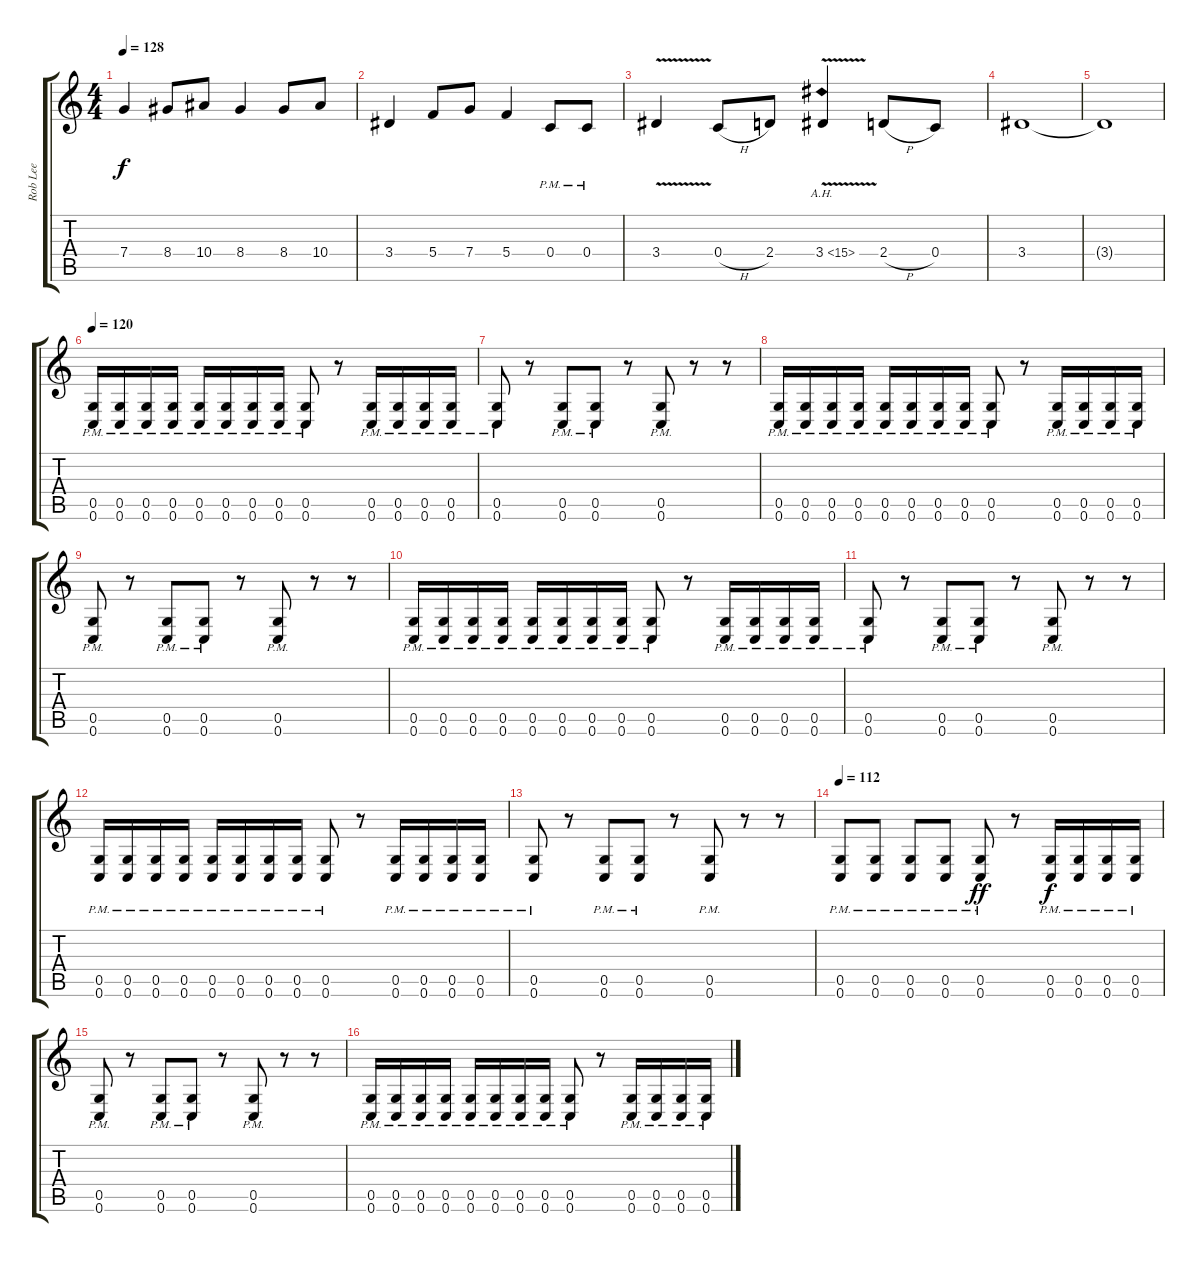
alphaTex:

\track ("Rob Lee" "Rob Lee") {instrument overdrivenguitar}
\staff {score tabs}
\tuning (D4 A3 F3 C3 G2 C2) {hide}
\ts (4 4)
\tempo 128
\clef g2
\ks c
7.4.4{dy f} 8.4.8 10.4.8 8.4.4 8.4.8 10.4.8 |
3.4.4 5.4.8 7.4.8 5.4.4 0.4{pm}.8 0.4{pm}.8 |
3.4{v}.4 0.4{h}.8 2.4.8 3.4{ah 12 v}.4 2.4{h}.8 0.4.8 |
3.4.1{volume 2} |
3.4{t}.1 |
\tempo 120
(0.5{pm} 0.6).16{volume 12} (0.5{pm} 0.6).16 (0.5{pm} 0.6).16 (0.5{pm} 0.6).16 (0.5{pm} 0.6).16 (0.5{pm} 0.6).16 (0.5{pm} 0.6).16 (0.5{pm} 0.6).16 (0.5{pm} 0.6).8 r.8 (0.5{pm} 0.6).16 (0.5{pm} 0.6).16 (0.5{pm} 0.6).16 (0.5{pm} 0.6).16 |
(0.5{pm} 0.6).8 r.8 (0.5{pm} 0.6).8 (0.5{pm} 0.6).8 r.8 (0.5{pm} 0.6).8 r.8 r.8 |
(0.5{pm} 0.6).16 (0.5{pm} 0.6).16 (0.5{pm} 0.6).16 (0.5{pm} 0.6).16 (0.5{pm} 0.6).16 (0.5{pm} 0.6).16 (0.5{pm} 0.6).16 (0.5{pm} 0.6).16 (0.5{pm} 0.6).8 r.8 (0.5{pm} 0.6).16 (0.5{pm} 0.6).16 (0.5{pm} 0.6).16 (0.5{pm} 0.6).16 |
(0.5{pm} 0.6).8 r.8 (0.5{pm} 0.6).8 (0.5{pm} 0.6).8 r.8 (0.5{pm} 0.6).8 r.8 r.8 |
(0.5{pm} 0.6).16 (0.5{pm} 0.6).16 (0.5{pm} 0.6).16 (0.5{pm} 0.6).16 (0.5{pm} 0.6).16 (0.5{pm} 0.6).16 (0.5{pm} 0.6).16 (0.5{pm} 0.6).16 (0.5{pm} 0.6).8 r.8 (0.5{pm} 0.6).16 (0.5{pm} 0.6).16 (0.5{pm} 0.6).16 (0.5{pm} 0.6).16 |
(0.5{pm} 0.6).8 r.8 (0.5{pm} 0.6).8 (0.5{pm} 0.6).8 r.8 (0.5{pm} 0.6).8 r.8 r.8 |
(0.5{pm} 0.6).16 (0.5{pm} 0.6).16 (0.5{pm} 0.6).16 (0.5{pm} 0.6).16 (0.5{pm} 0.6).16 (0.5{pm} 0.6).16 (0.5{pm} 0.6).16 (0.5{pm} 0.6).16 (0.5{pm} 0.6).8 r.8 (0.5{pm} 0.6).16 (0.5{pm} 0.6).16 (0.5{pm} 0.6).16 (0.5{pm} 0.6).16 |
(0.5{pm} 0.6).8 r.8 (0.5{pm} 0.6).8 (0.5{pm} 0.6).8 r.8 (0.5{pm} 0.6).8 r.8 r.8 |
\tempo 112
(0.5{pm} 0.6).8 (0.5{pm} 0.6).8 (0.5{pm} 0.6).8 (0.5{pm} 0.6).8 (0.5{pm} 0.6).8{dy ff} r.8 (0.5{pm} 0.6).16{dy f} (0.5{pm} 0.6).16 (0.5{pm} 0.6).16 (0.5{pm} 0.6).16 |
(0.5{pm} 0.6).8 r.8 (0.5{pm} 0.6).8 (0.5{pm} 0.6).8 r.8 (0.5{pm} 0.6).8 r.8 r.8 |
(0.5{pm} 0.6).16 (0.5{pm} 0.6).16 (0.5{pm} 0.6).16 (0.5{pm} 0.6).16 (0.5{pm} 0.6).16 (0.5{pm} 0.6).16 (0.5{pm} 0.6).16 (0.5{pm} 0.6).16 (0.5{pm} 0.6).8 r.8 (0.5{pm} 0.6).16 (0.5{pm} 0.6).16 (0.5{pm} 0.6).16 (0.5{pm} 0.6).16
